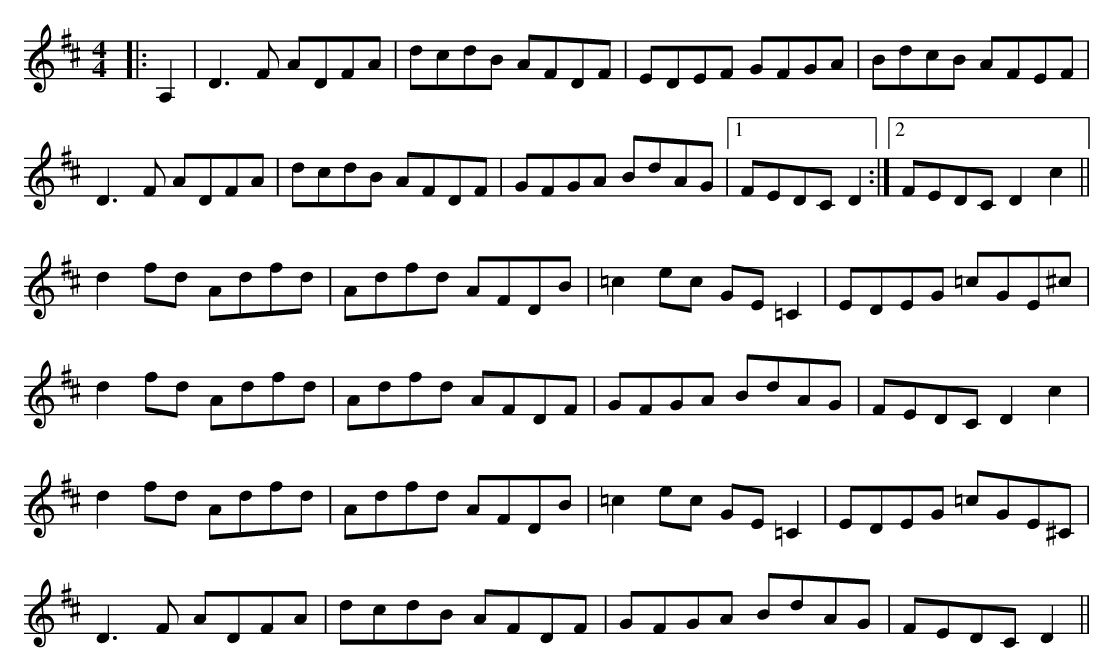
X:1
M:4/4
K:D
|:A,2|D3F ADFA|dcdB AFDF|EDEF GFGA|BdcB AFEF|
D3F ADFA|dcdB AFDF|GFGA BdAG|1 FEDC D2:|2 FEDC D2c2||
d2fd Adfd|Adfd AFDB|=c2ec GE=C2|EDEG =cGE^c|
d2fd Adfd|Adfd AFDF|GFGA BdAG|FEDC D2c2|
d2fd Adfd|Adfd AFDB|=c2ec GE=C2|EDEG =cGE^C|
D3F ADFA|dcdB AFDF|GFGA BdAG|FEDC D2||
